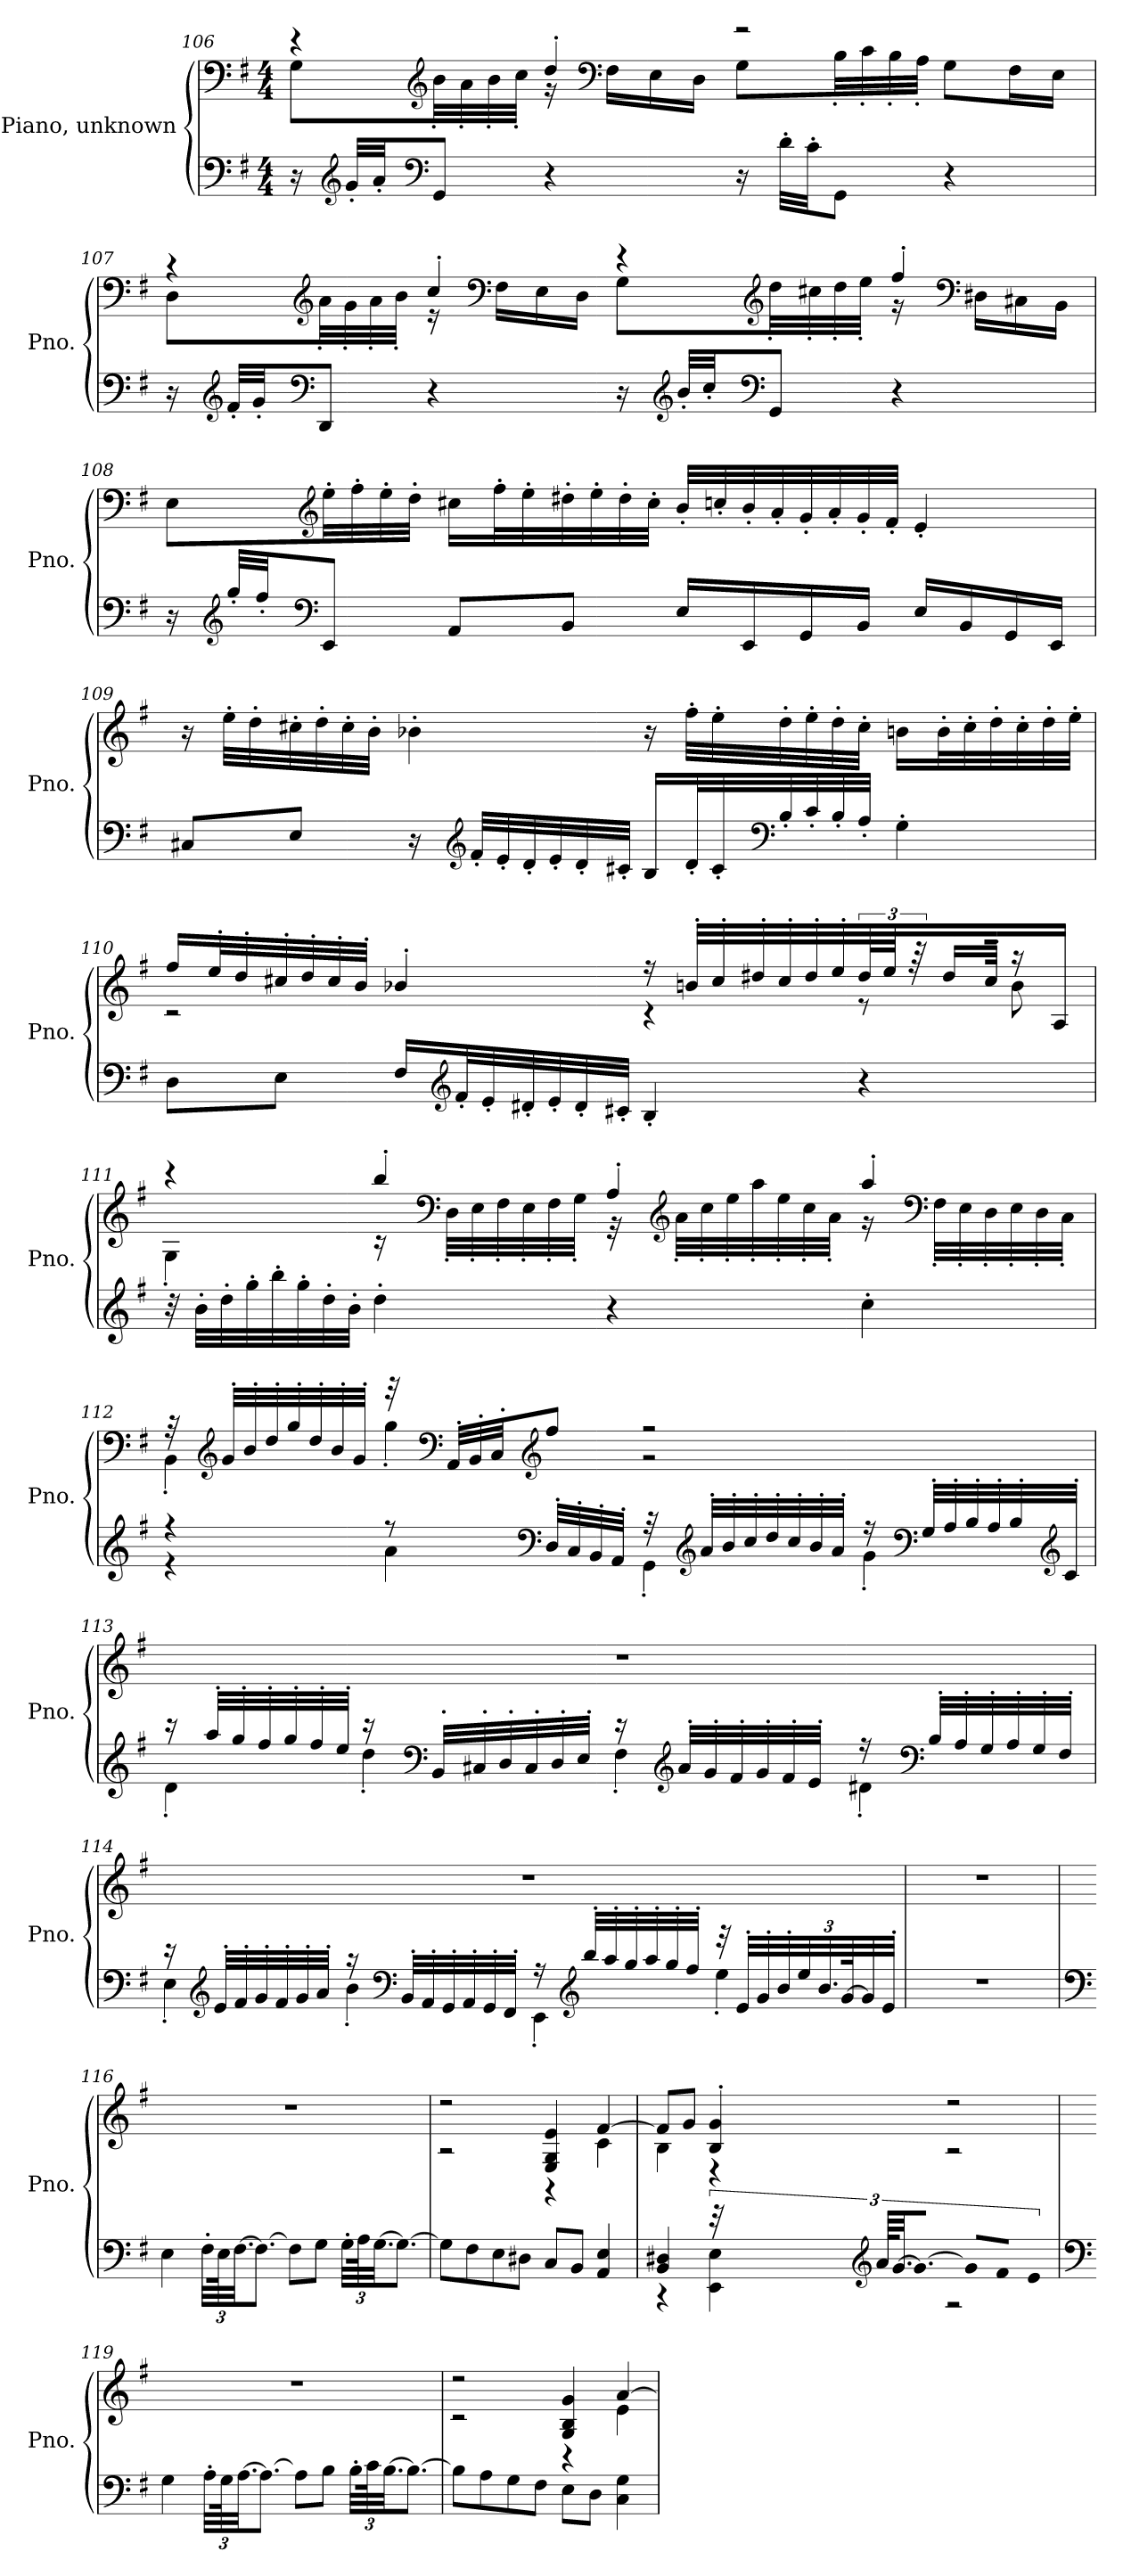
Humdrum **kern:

**kern	**kern
*part1	*part1
*staff2	*staff1
*I"Piano, unknown	*
*I'Pno.	*
!!LO:LB:g=z
*clefF4	*clefF4
*k[f#]	*k[f#]
*M4/4	*M4/4
=106	=106
*	*^
16r	4r	8G\L
*clefG2	*	*
32g'/LLL	.	.
32a'/JJ	.	.
*clefF4	*clefG2	*
8GG/J	.	32b'\LL
.	.	32a'\
.	.	32b'\
.	.	32cc'\JJJ
4r	4dd'/	16r
*	*clefF4	*
.	.	16F#\LL
.	.	16E\
.	.	16D\JJ
16r	2r	8G\L
32d'\LLL	.	.
32c'\JJ	.	.
8GG\J	.	32B'\LL
.	.	32c'\
.	.	32B'\
.	.	32A'\JJJ
4r	.	8G\L
.	.	16F#\L
.	.	16E\JJ
!!LO:PB:g=z	!!
=107	=107	=107
16r	4r	8D\L
*clefG2	*	*
32f#'/LLL	.	.
32g'/JJ	.	.
*clefF4	*clefG2	*
8DD/J	.	32a'\LL
.	.	32g'\
.	.	32a'\
.	.	32b'\JJJ
4r	4cc'/	16r
*	*clefF4	*
.	.	16F#\LL
.	.	16E\
.	.	16D\JJ
16r	4r	8G\L
*clefG2	*	*
32b'/LLL	.	.
32cc'/JJ	.	.
*clefF4	*clefG2	*
8GG/J	.	32dd'\LL
.	.	32cc#X'\
.	.	32dd'\
.	.	32ee'\JJJ
4r	4ff#'/	16r
*	*clefF4	*
.	.	16D#X\LL
.	.	16C#X\
.	.	16BB\JJ
*	*v	*v
!!LO:LB:g=z
=108	=108
16r	8E\L
*clefG2	*
32gg'/LLL	.
32ff#'/JJ	.
*clefF4	*clefG2
8EE/J	32ee'\LL
.	32ff#'\
.	32ee'\
.	32dd'\JJJ
8AA/L	16cc#X\LL
.	32ff#'\L
.	32ee'\
8BB/J	32dd#X'\
.	32ee'\
.	32dd#'\
.	32cc#'\JJJ
16E/LL	32b'/LLL
.	32ccn'/
16EE/	32b'/
.	32a'/
16GG/	32g'/
.	32a'/
16BB/JJ	32g'/
.	32f#'/JJJ
16E/LL	4e'/
16BB/	.
16GG/	.
16EE/JJ	.
!!LO:LB:g=z
=109	=109
8C#X/L	16r
.	32ee'\LLL
.	32dd'\
8E/J	32cc#X'\
.	32dd'\
.	32cc#'\
.	32b'\JJJ
16r	4b-X'\
*clefG2	*
32f#'/LLL	.
32e'/	.
32d'/	.
32e'/	.
32d'/	.
32c#X'/JJJ	.
16B/LL	16r
32d'/L	32ff#'\LLL
32c#'/	32ee'\
*clefF4	*
32B'/	32dd'\
32c#'/	32ee'\
32B'/	32dd'\
32A'/JJJ	32cc#'\JJJ
4G'\	16bn\LL
.	32b'\L
.	32cc#'\
.	32dd'\
.	32cc#'\
.	32dd'\
.	32ee'\JJJ
!!LO:LB:g=z
=110	=110
*	*^
8D\L	16ff#/LL	2r
.	32ee'/L	.
.	32dd'/	.
8E\J	32cc#X'/	.
.	32dd'/	.
.	32cc#'/	.
.	32b'/JJJ	.
16F#/LL	4b-X'/	.
*clefG2	*	*
32f#'/L	.	.
32e'/	.	.
32d#X'/	.	.
32e'/	.	.
32d#'/	.	.
32c#X'/JJJ	.	.
4B'/	16r	4r
.	32bn'/LLL	.
.	32cc#'/	.
.	32dd#X'/	.
.	32cc#'/	.
.	32dd#'/	.
.	32ee'/	.
4r	96dd#/L	8r
.	96ee/JJJJ	.
.	96r	.
.	16dd#/LL	.
.	32cc#'/JJk	.
.	16r	8b\
.	16A/	.
!!LO:LB:g=z	!!
=111	=111	=111
32r	4r	4G'\
32b'\LLL	.	.
32dd'\	.	.
32gg'\	.	.
32bb'\	.	.
32gg'\	.	.
32dd'\	.	.
32b'\JJJ	.	.
4dd'\	4bb'/	16r
*	*clefF4	*
.	.	32D'\LLL
.	.	32E'\
.	.	32F#'\
.	.	32E'\
.	.	32F#'\
.	.	32G'\JJJ
4r	4A'/	32r
*	*clefG2	*
.	.	32a'\LLL
.	.	32cc'\
.	.	32ee'\
.	.	32aa'\
.	.	32ee'\
.	.	32cc'\
.	.	32a'\JJJ
4cc'\	4aa'/	16r
*	*clefF4	*
.	.	32F#'\LLL
.	.	32E'\
.	.	32D'\
.	.	32E'\
.	.	32D'\
.	.	32C'\JJJ
!!LO:LB:g=z	!!
=112	=112	=112
*^	*	*
4r	4r	32r	4BB'\
*	*	*clefG2	*
.	.	32g'/LLL	.
.	.	32b'/	.
.	.	32dd'/	.
.	.	32gg'/	.
.	.	32dd'/	.
.	.	32b'/	.
.	.	32g'/JJJ	.
8r	4a\	32r	4gg'\
*	*	*clefF4	*
.	.	32AA'/LLL	.
.	.	32BB'/	.
.	.	32C'/JJ	.
*clefF4	*	*clefG2	*
32D'/LLL	.	8ff#/J	.
32C'/	.	.	.
32BB'/	.	.	.
32AA'/JJJ	.	.	.
32r	4GG'\	2r	2r
*clefG2	*	*	*
32a'/LLL	.	.	.
32b'/	.	.	.
32cc'/	.	.	.
32dd'/	.	.	.
32cc'/	.	.	.
32b'/	.	.	.
32a'/JJJ	.	.	.
16r	4g'\	.	.
*clefF4	*	*	*
32G'/LLL	.	.	.
32A'/	.	.	.
32B'/	.	.	.
32A'/	.	.	.
32B'/	.	.	.
*clefG2	*	*	*
32c'/JJJ	.	.	.
*	*	*v	*v
!!LO:PB:g=z
=113	=113	=113
16r	4d'\	1r
32aa'/LLL	.	.
32gg'/	.	.
32ff#'/	.	.
32gg'/	.	.
32ff#'/	.	.
32ee'/JJJ	.	.
16r	4dd'\	.
*clefF4	*	*
32BB'/LLL	.	.
32C#X'/	.	.
32D'/	.	.
32C#'/	.	.
32D'/	.	.
32E'/JJJ	.	.
16r	4F#'\	.
*clefG2	*	*
32a'/LLL	.	.
32g'/	.	.
32f#'/	.	.
32g'/	.	.
32f#'/	.	.
32e'/JJJ	.	.
16r	4d#X'\	.
*clefF4	*	*
32B'/LLL	.	.
32A'/	.	.
32G'/	.	.
32A'/	.	.
32G'/	.	.
32F#'/JJJ	.	.
!!LO:LB:g=z
=114	=114	=114
16r	4E'\	1r
*clefG2	*	*
32e'/LLL	.	.
32f#'/	.	.
32g'/	.	.
32f#'/	.	.
32g'/	.	.
32a'/JJJ	.	.
16r	4b'\	.
*clefF4	*	*
32BB'/LLL	.	.
32AA'/	.	.
32GG'/	.	.
32AA'/	.	.
32GG'/	.	.
32FF#'/JJJ	.	.
16r	4EE'\	.
*clefG2	*	*
32bb'/LLL	.	.
32aa'/	.	.
32gg'/	.	.
32aa'/	.	.
32gg'/	.	.
32ff#'/JJJ	.	.
32r	4ee'\	.
32e'/LLL	.	.
32g'/	.	.
32b'/	.	.
*Xbrackettup	*	*
48ee/	.	.
48.b/	.	.
[96g/K	.	.
32g/]	.	.
32e'/JJJ	.	.
*v	*v	*
=115	=115
1r	1r
!!LO:LB:g=z
=116	=116
*clefF4	*
4E\	1r
48F#'\LLL	.
96E\K	.
[48.F#\JJ	.
8.F#\J_	.
8F#\L]	.
8G\J	.
48G'\LLL	.
96A\K	.
[48.G\JJ	.
8.G\J_	.
=117	=117
*	*^
8G\L]	2r	2r
8F#\	.	.
8E\	.	.
8D#X\J	.	.
8C/L	4E/ 4G/ 4e/	4r
8BB/J	.	.
4AA/ 4E/	[4f#/	4c\
=118	=118	=118
*^	*	*
4BB/ 4D#X/	4r	8f#/L]	4B\
.	.	8g/J	.
*brackettup	*	*	*
48r	4EE\ 4E\	4B/' 4g/'	4r
*clefG2	*	*	*
96a/KLLL	.	.	.
[48.g/JJ	.	.	.
8.g/J_	.	.	.
8g/L]	2r	2r	2r
8f#/J	.	.	.
4e/	.	.	.
*v	*v	*	*
*	*v	*v
!!LO:LB:g=z
=119	=119
*clefF4	*
4G\	1r
*Xbrackettup	*
48A'\LLL	.
96G\K	.
[48.A\JJ	.
8.A\J_	.
8A\L]	.
8B\J	.
48B'\LLL	.
96c\K	.
[48.B\JJ	.
8.B\J_	.
=120	=120
*	*^
8B\L]	2r	2r
8A\	.	.
8G\	.	.
8F#\J	.	.
8E\L	4G/ 4B/ 4g/	4r
8D\J	.	.
4C\ 4G\	[4a/	4e\
*	*v	*v
=	=
*-	*-
